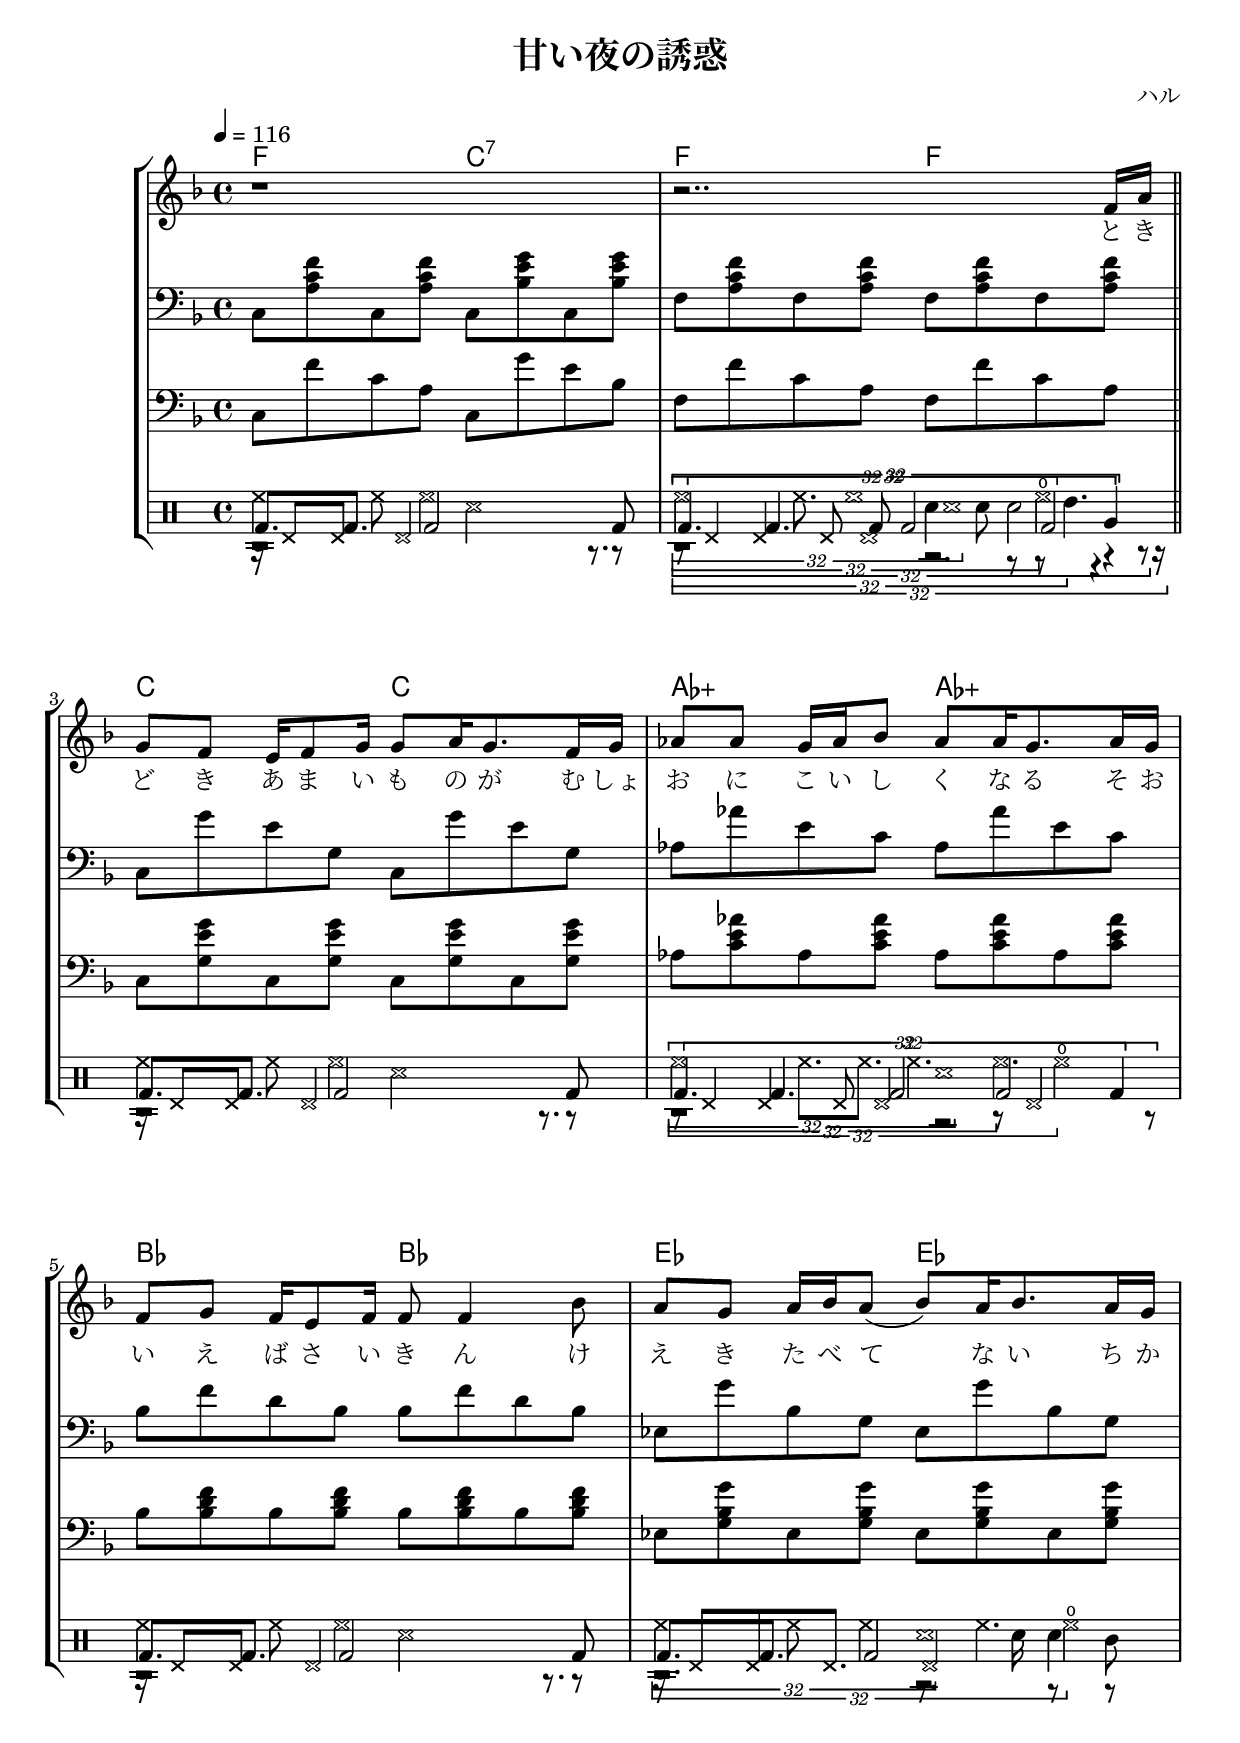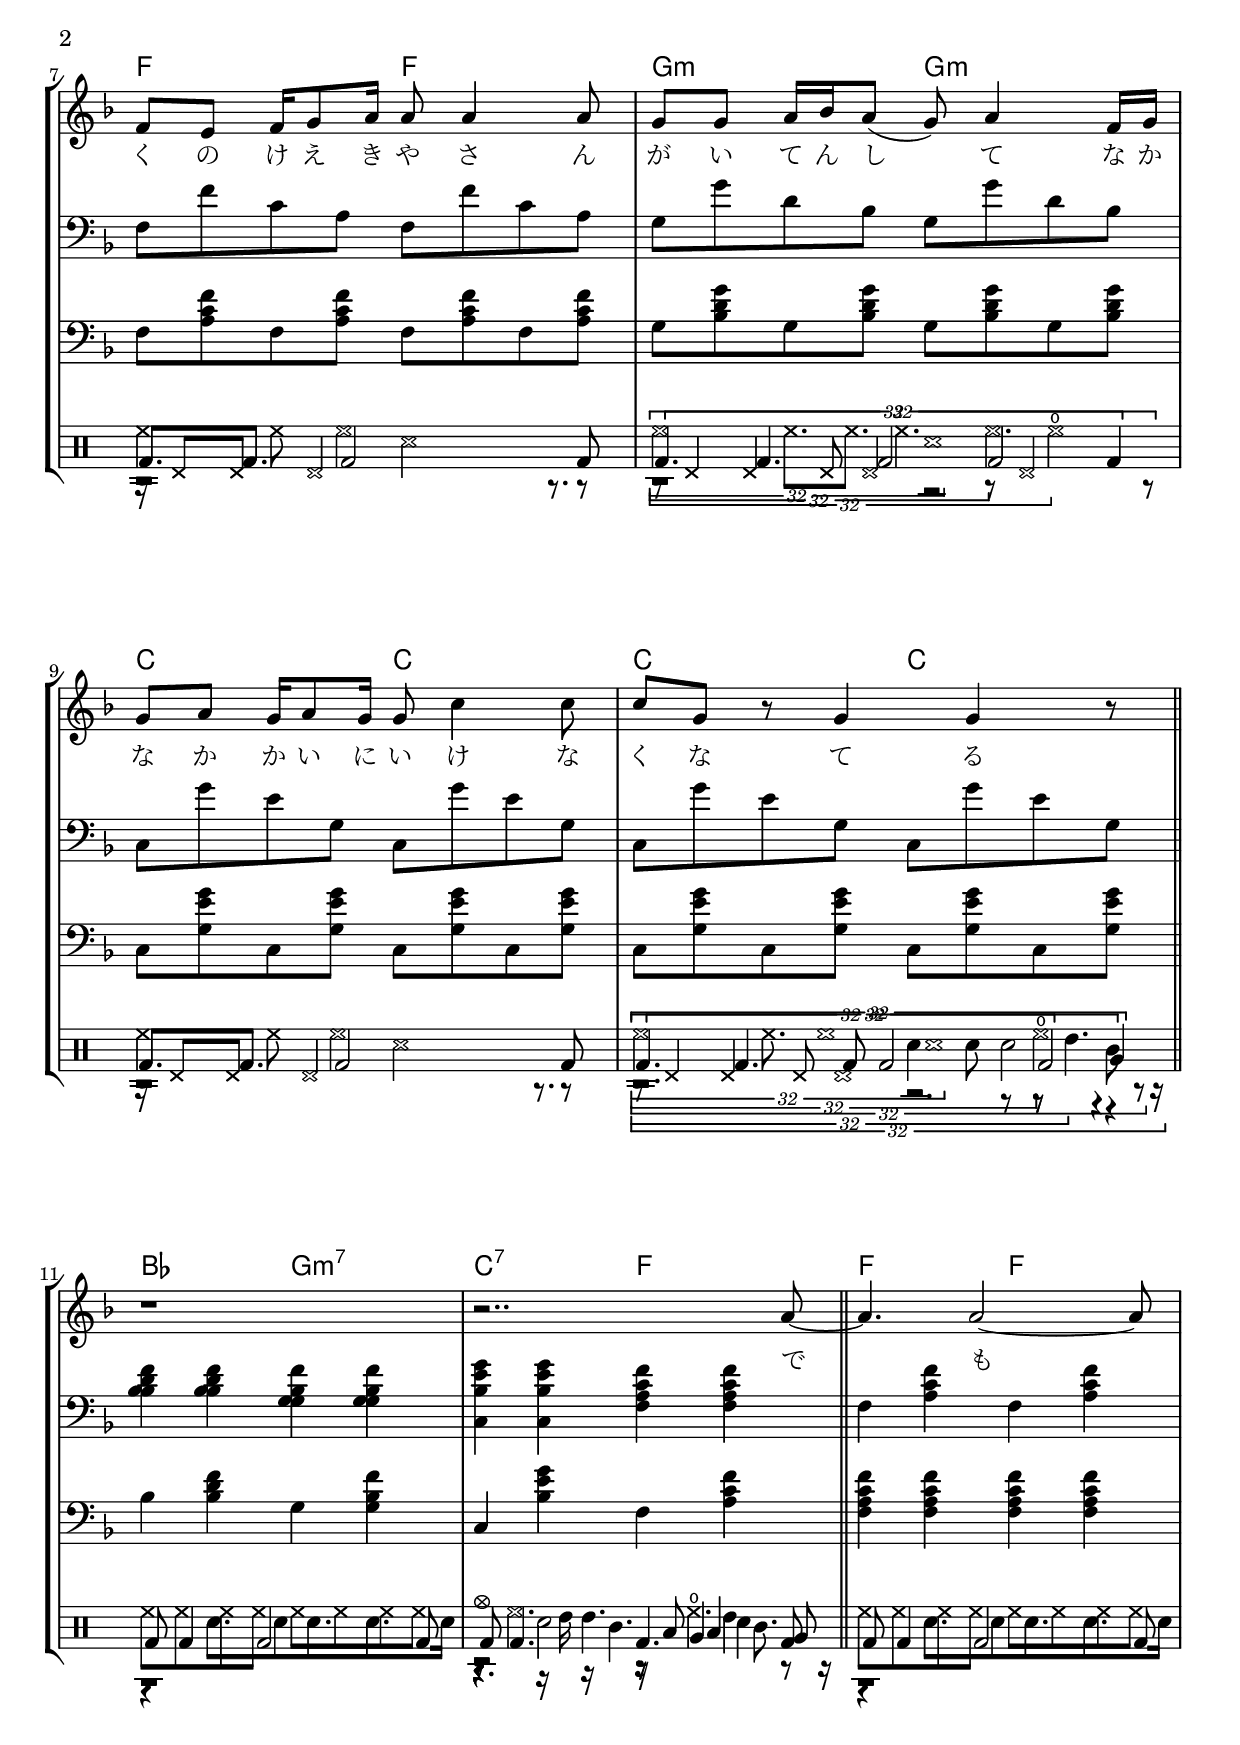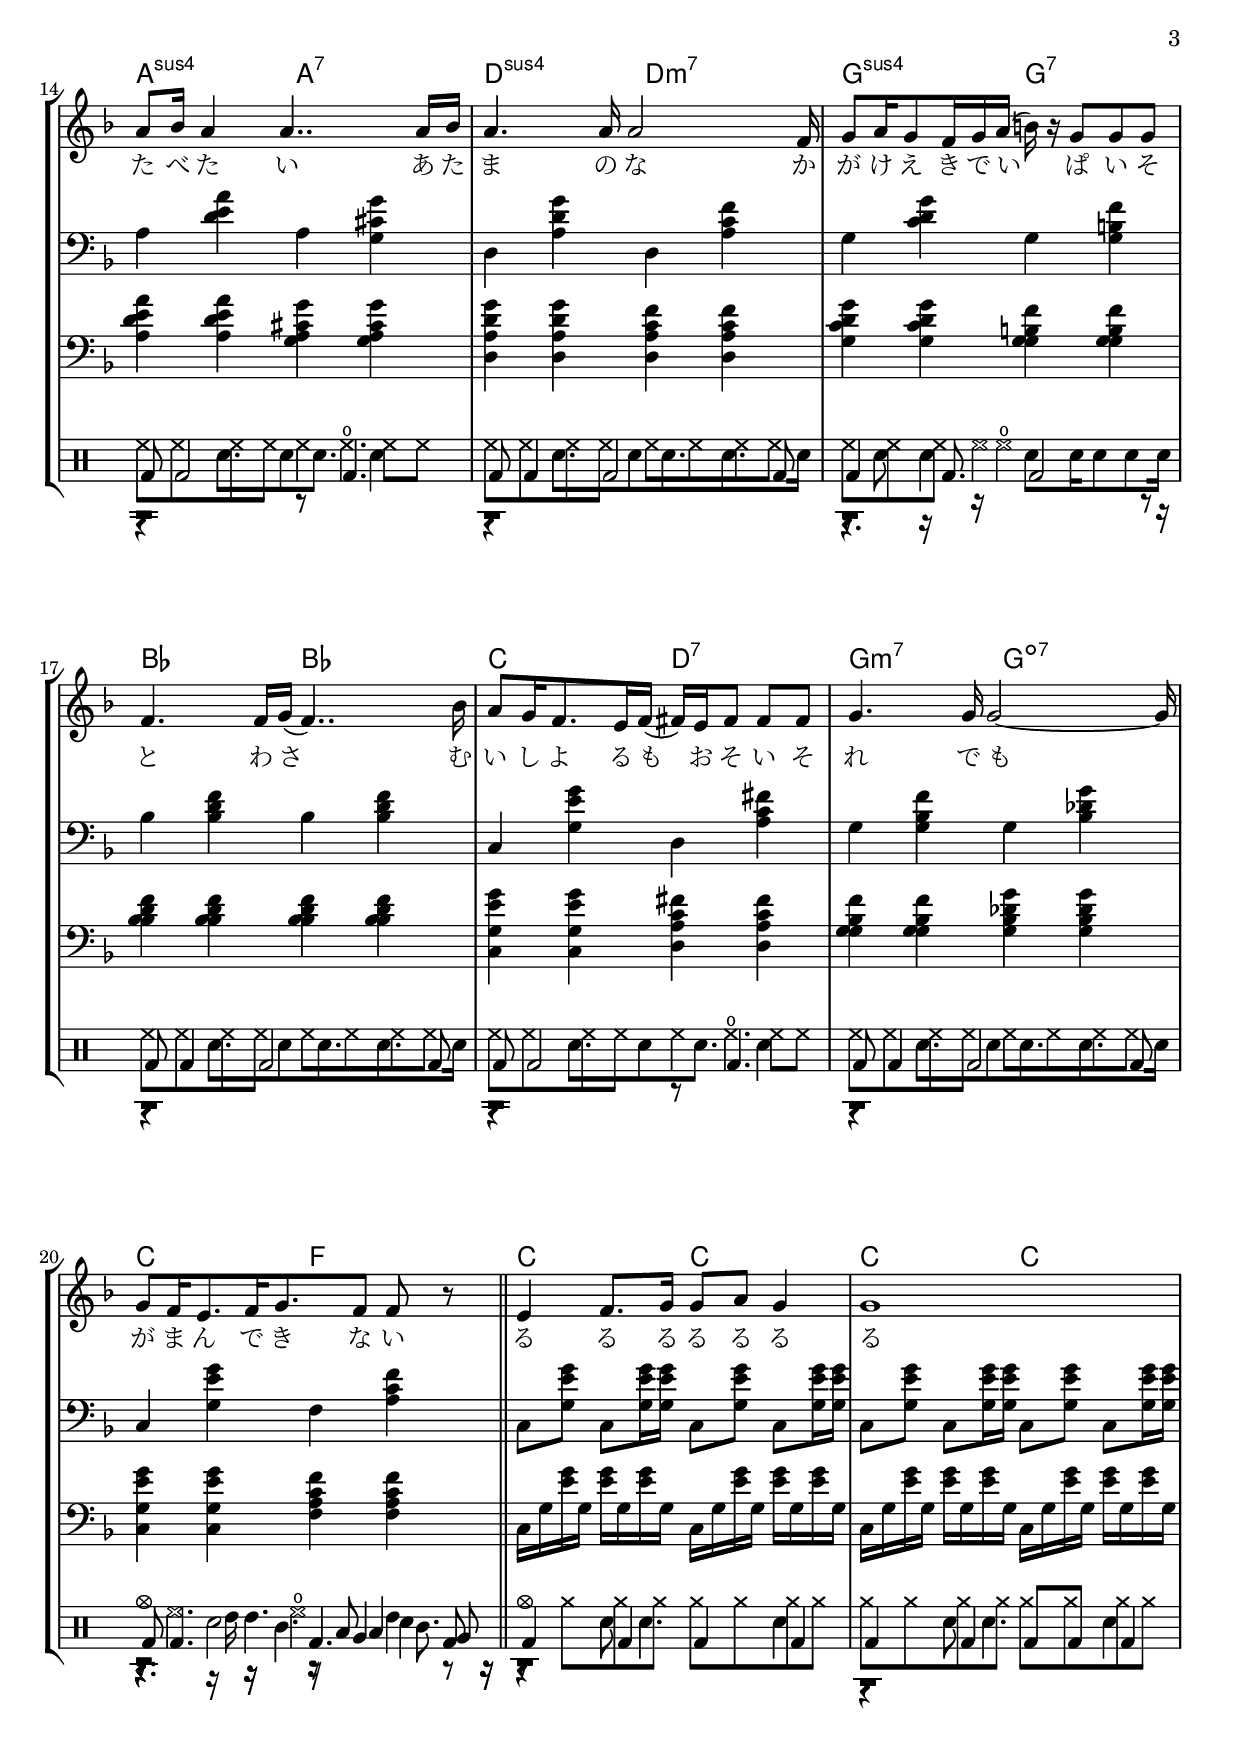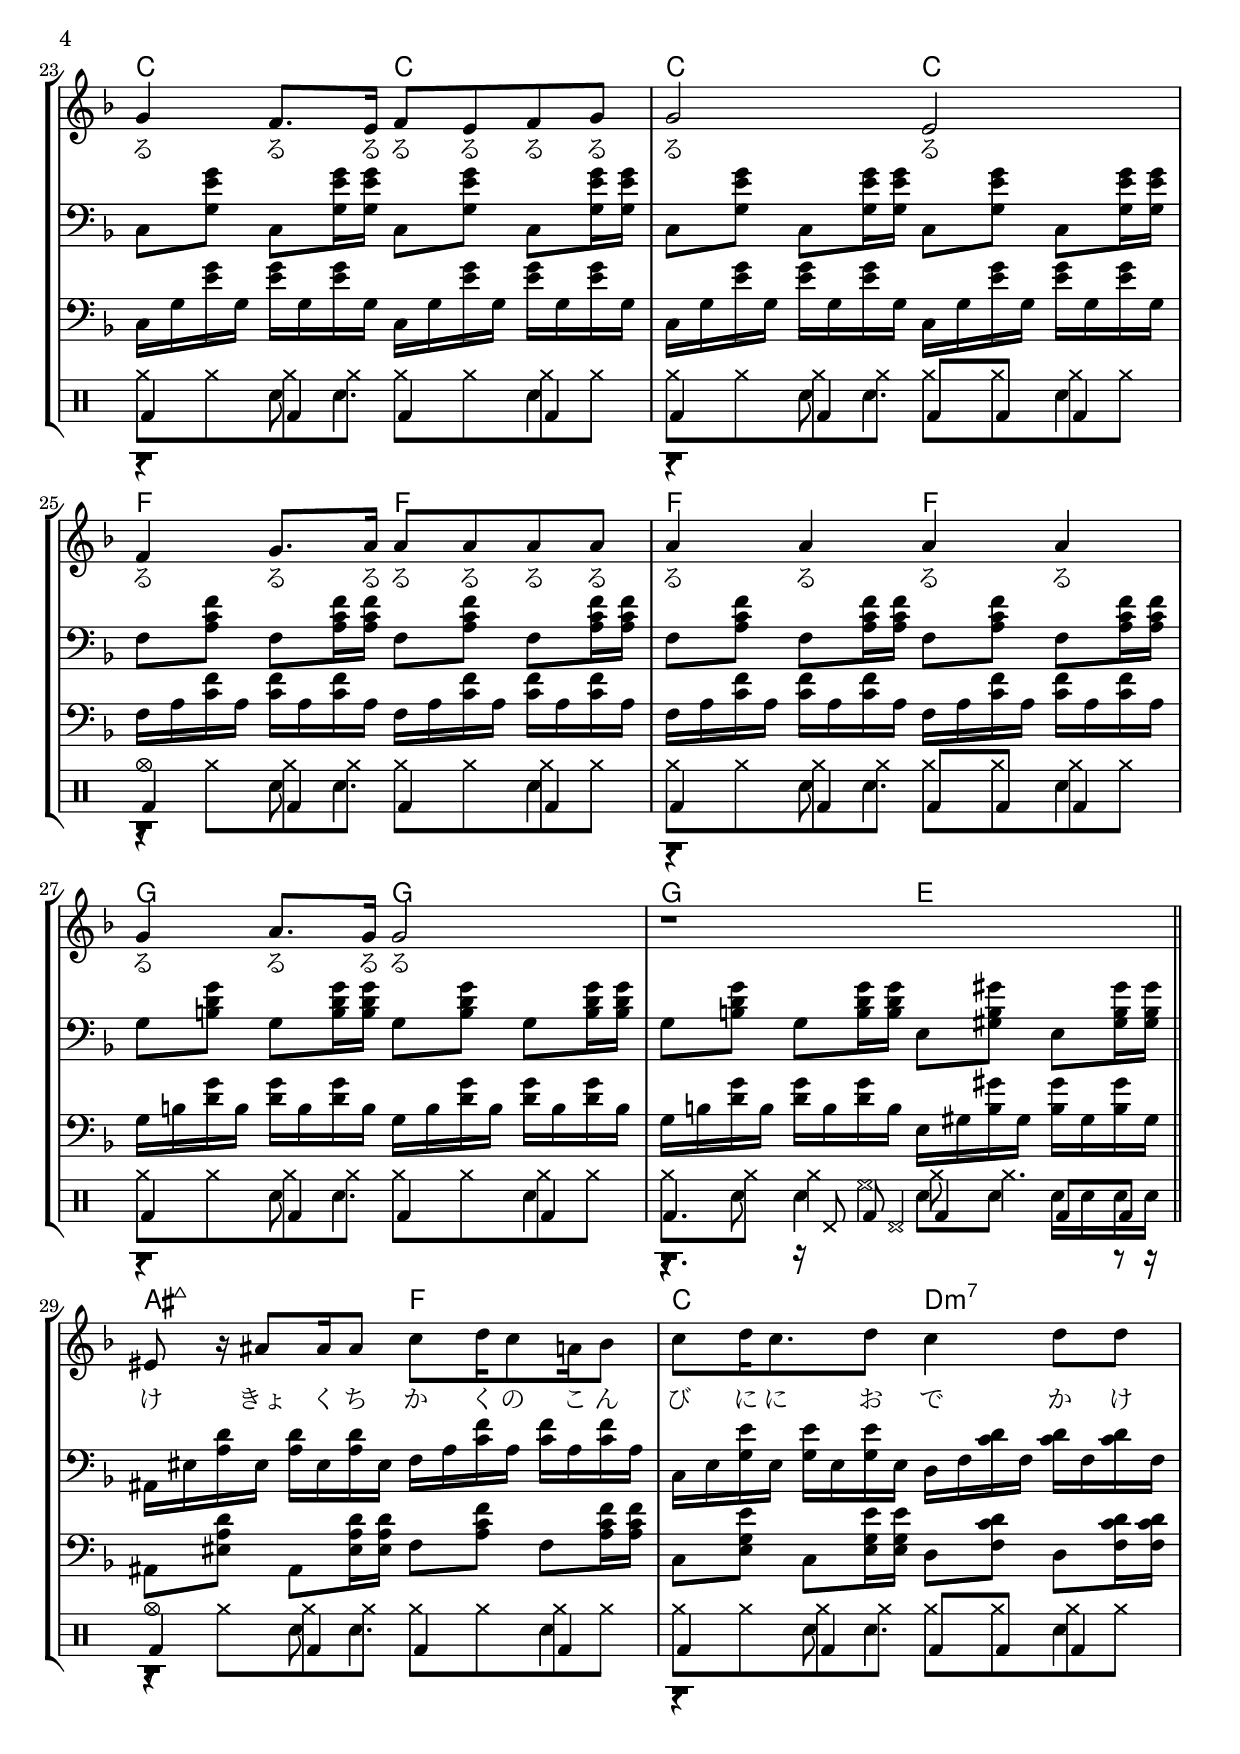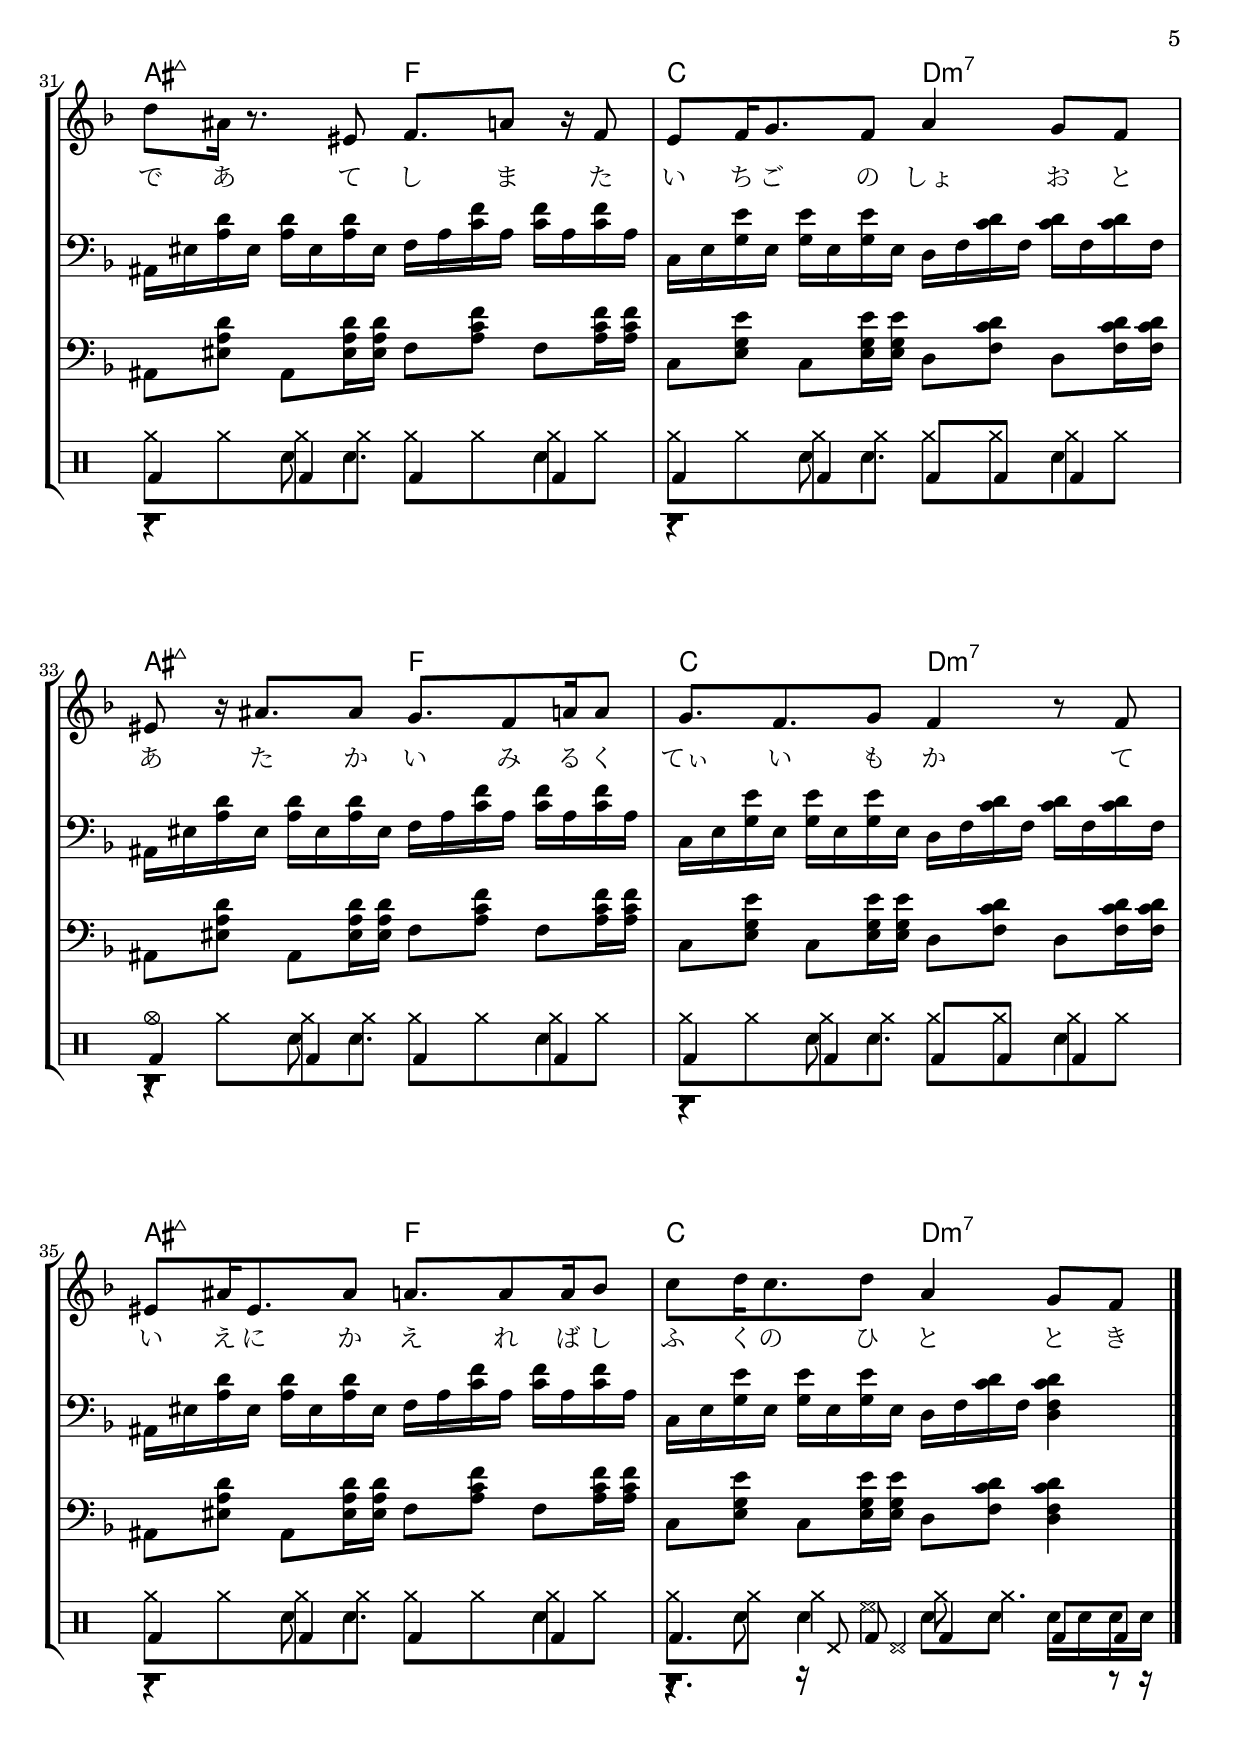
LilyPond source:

\version "2.12.1"

\header {
	title = \markup {甘い夜の誘惑}
	composer = \markup \center-column {ハル}
}

harmony = \chordmode {
	f2 c:7 f f 

	c c as:aug as:aug bes bes es es f f g:m g:m c c c c 

	bes g:min7 c:7 f 

	f f a:sus4 a:7 d:sus4 d:min7 g:sus4 g:7 bes bes c d:7 g:min7 g:dim7 c f 

	c c c c c c c c f f f f g g g e 

	ais:maj7 f c d:min7 ais:maj7 f c d:min7 ais:maj7 f c d:min7 ais:maj7 f c d:min7 
}

melody = {
	\key f \major
	\tempo 4 = 116
	r1 | r2.. 
	\set Staff.midiInstrument = #"fss0.34"
	f'16  a'16 
	g'8  f'8  e'16  f'8  g'16  g'8  a'16  g'8.  f'16  g'16 
	as'8  as'8  g'16  as'16  bes'8  as'8  as'16  g'8.  as'16  g'16 
	f'8  g'8  f'16  e'8  f'16  f'8  f'4  bes'8 
	a'8  g'8  a'16  bes'16  a'8  (bes'8)  a'16  bes'8.  a'16  g'16 
	f'8  e'8  f'16  g'8  a'16  a'8  a'4  a'8 
	g'8  g'8  a'16  bes'16  a'8  (g'8)  a'4  f'16  g'16 
	g'8  a'8  g'16  a'8  g'16  g'8  c''4  c''8 
	c''8  g'8  r8  g'4  g'4  	r8 	r1 | r2.. 
	\set Staff.midiInstrument = #"fss0.34"
	a'8~ 
	a'4.  a'2~a'8 
	a'8  bes'16  a'4  a'4..  a'16  bes'16 
	a'4.  a'16  a'2  f'16 
	g'8  a'16  g'8  f'16  g'16  a'16  (b'16)  r16  g'8  g'8  g'8 
	f'4.  f'16  g'16  (f'4..)  bes'16 
	a'8  g'16  f'8.  e'16  f'16  (fis'16)  e'16  fis'8  fis'8  fis'8 
	g'4.  g'16  g'2~g'16 
	g'8  f'16  e'8.  f'16  g'8.  f'8  f'8  	r8 	\set Staff.midiInstrument = #"Harmonica"
	 e'4  f'8.  g'16  g'8  a'8  g'4 
	g'1 
	g'4  f'8.  e'16  f'8  e'8  f'8  g'8 
	g'2  e'2 
	f'4  g'8.  a'16  a'8  a'8  a'8  a'8 
	a'4  a'4  a'4  a'4 
	g'4  a'8.  g'16  g'2
	r1 	\set Staff.midiInstrument = #"fss0.34"
	 eis'8  r16  ais'8  ais'16  ais'8  c''8  d''16  c''8  a'16  bes'8 
	c''8  d''16  c''8.  d''8  c''4  d''8  d''8 
	d''8  ais'16  r8.  eis'8  f'8.  a'8  r16  f'8 
	e'8  f'16  g'8.  f'8  a'4  g'8  f'8 
	eis'8  r16  ais'8.  ais'8  g'8.  f'8  a'16  a'8 
	g'8.  f'8.  g'8  f'4  r8  f'8 
	eis'8  ais'16  eis'8.  ais'8  a'8.  a'8  a'16  bes'8 
	c''8  d''16  c''8.  d''8  a'4  g'8  f'8
	\bar "|."
}

words = \lyricmode {
	
	と  き  ど  き  あ  ま  い  も  の  が  む  しょ  お  に  こ  い  し  く  な  る  そ  お  い  え  ば  さ  い  き  ん  け  え  き  た  べ  て  な  い  ち  か  く  の  け  え  き  や  さ  ん  が  い  て  ん  し  て  な  か  な  か  か  い  に  い  け  な  く  な  て  る  
	
	で  も  た  べ  た  い  あ  た  ま  の  な  か  が  け  え  き  で  い  ぱ  い  そ  と  わ  さ  む  い  し  よ  る  も  お  そ  い  そ  れ  で  も  が  ま  ん  で  き  な  い  
	る  る  る  る  る  る  る  る  る  る  る  る  る  る  る  る  る  る  る  る  る  る  る  る  る  る  る  る  る  る  る  
	け  きょ  く  ち  か  く  の  こ  ん  び  に  に  お  で  か  け  で  あ  て  し  ま  た  い  ち  ご  の  しょ  お  と  あ  た  か  い  み  る  く  てぃ  い  も  か  て  い  え  に  か  え  れ  ば  し  ふ  く  の  ひ  と  と  き  
}

tempochange = {
	\tempo 4 = 116
	r1 | r1 \bar "||"
	\tempo 4 = 116
	r1 | r1 | r1 | r1 | r1 | r1 | r1 | r1 \bar "||"
	\tempo 4 = 116
	r1 | r1 \bar "||"
	\tempo 4 = 116
	r1 | r1 | r1 | r1 | r1 | r1 | r1 | r1 \bar "||"
	\tempo 4 = 116
	r1 | r1 | r1 | r1 | r1 | r1 | r1 | r1 \bar "||"
	\tempo 4 = 116
	r1 | r1 | r1 | r1 | r1 | r1 | r1 | r1 \bar "|."
}

mainacc = {
	\clef bass
	\set Staff.midiInstrument = #"Soprano Sax"
	\key f \major
	\tempo 4 = 116
	c8 <a c' f'> c <a c' f'>
	c8 <bes e' g'> c <bes e' g'>
	f8 <a c' f'> f <a c' f'>
	f8 <a c' f'> f <a c' f'>
	\bar "||"

	\set Staff.midiInstrument = #"Soprano Sax"
	c8 g' e' g
	c8 g' e' g
	as8 as' e' c'
	as8 as' e' c'
	bes8 f' d' bes
	bes8 f' d' bes
	es8 g' bes g
	es8 g' bes g
	f8 f' c' a
	f8 f' c' a
	g8 g' d' bes
	g8 g' d' bes
	c8 g' e' g
	c8 g' e' g
	c8 g' e' g
	c8 g' e' g
	\bar "||"

	\set Staff.midiInstrument = #"Synthbrass 1"
	<bes bes d' f'>4 <bes bes d' f'>4
	<g g bes f'>4 <g g bes f'>4
	<c bes e' g'>4 <c bes e' g'>4
	<f a c' f'>4 <f a c' f'>4
	\bar "||"

	\set Staff.midiInstrument = #"Synthbrass 1"
	f4 <a c' f'>4
	f4 <a c' f'>4
	a4 <d' e' a'>4
	a4 <g cis' g'>4
	d4 <a d' g'>4
	d4 <a c' f'>4
	g4 <c' d' g'>4
	g4 <g b f'>4
	bes4 <bes d' f'>4
	bes4 <bes d' f'>4
	c4 <g e' g'>4
	d4 <a c' fis'>4
	g4 <g bes f'>4
	g4 <bes des' g'>4
	c4 <g e' g'>4
	f4 <a c' f'>4
	\bar "||"

	\set Staff.midiInstrument = #"Synthstrings 1"
	c8 <g e' g'> c <g e' g'>16 <g e' g'>
	c8 <g e' g'> c <g e' g'>16 <g e' g'>
	c8 <g e' g'> c <g e' g'>16 <g e' g'>
	c8 <g e' g'> c <g e' g'>16 <g e' g'>
	c8 <g e' g'> c <g e' g'>16 <g e' g'>
	c8 <g e' g'> c <g e' g'>16 <g e' g'>
	c8 <g e' g'> c <g e' g'>16 <g e' g'>
	c8 <g e' g'> c <g e' g'>16 <g e' g'>
	f8 <a c' f'> f <a c' f'>16 <a c' f'>
	f8 <a c' f'> f <a c' f'>16 <a c' f'>
	f8 <a c' f'> f <a c' f'>16 <a c' f'>
	f8 <a c' f'> f <a c' f'>16 <a c' f'>
	g8 <b d' g'> g <b d' g'>16 <b d' g'>
	g8 <b d' g'> g <b d' g'>16 <b d' g'>
	g8 <b d' g'> g <b d' g'>16 <b d' g'>
	e8 <gis b gis'> e <gis b gis'>16 <gis b gis'>
	\bar "||"

	\set Staff.midiInstrument = #"Synthstrings 1"
	ais,16 eis <a d'> eis <a d'> eis <a d'> eis
	f16 a <c' f'> a <c' f'> a <c' f'> a
	c16 e <g e'> e <g e'> e <g e'> e
	d16 f <c' d'> f <c' d'> f <c' d'> f
	ais,16 eis <a d'> eis <a d'> eis <a d'> eis
	f16 a <c' f'> a <c' f'> a <c' f'> a
	c16 e <g e'> e <g e'> e <g e'> e
	d16 f <c' d'> f <c' d'> f <c' d'> f
	ais,16 eis <a d'> eis <a d'> eis <a d'> eis
	f16 a <c' f'> a <c' f'> a <c' f'> a
	c16 e <g e'> e <g e'> e <g e'> e
	d16 f <c' d'> f <c' d'> f <c' d'> f
	ais,16 eis <a d'> eis <a d'> eis <a d'> eis
	f16 a <c' f'> a <c' f'> a <c' f'> a
	c16 e <g e'> e <g e'> e <g e'> e
	d16 f <c' d'> f <d f c' d'>4
	\bar "|."
}

subacc = {
	\clef bass
	\set Staff.midiInstrument = #"Vibraphone"
	\key f \major
	\tempo 4 = 116
	c8 f' c' a
	c8 g' e' bes
	f8 f' c' a
	f8 f' c' a
	\bar "||"

	\set Staff.midiInstrument = #"Vibraphone"
	c8 <g e' g'> c <g e' g'>
	c8 <g e' g'> c <g e' g'>
	as8 <c' e' as'> as <c' e' as'>
	as8 <c' e' as'> as <c' e' as'>
	bes8 <bes d' f'> bes <bes d' f'>
	bes8 <bes d' f'> bes <bes d' f'>
	es8 <g bes g'> es <g bes g'>
	es8 <g bes g'> es <g bes g'>
	f8 <a c' f'> f <a c' f'>
	f8 <a c' f'> f <a c' f'>
	g8 <bes d' g'> g <bes d' g'>
	g8 <bes d' g'> g <bes d' g'>
	c8 <g e' g'> c <g e' g'>
	c8 <g e' g'> c <g e' g'>
	c8 <g e' g'> c <g e' g'>
	c8 <g e' g'> c <g e' g'>
	\bar "||"

	\set Staff.midiInstrument = #"Steel Drums"
	bes4 <bes d' f'>4
	g4 <g bes f'>4
	c4 <bes e' g'>4
	f4 <a c' f'>4
	\bar "||"

	\set Staff.midiInstrument = #"Steel Drums"
	<f a c' f'>4 <f a c' f'>4
	<f a c' f'>4 <f a c' f'>4
	<a d' e' a'>4 <a d' e' a'>4
	<a g cis' g'>4 <a g cis' g'>4
	<d a d' g'>4 <d a d' g'>4
	<d a c' f'>4 <d a c' f'>4
	<g c' d' g'>4 <g c' d' g'>4
	<g g b f'>4 <g g b f'>4
	<bes bes d' f'>4 <bes bes d' f'>4
	<bes bes d' f'>4 <bes bes d' f'>4
	<c g e' g'>4 <c g e' g'>4
	<d a c' fis'>4 <d a c' fis'>4
	<g g bes f'>4 <g g bes f'>4
	<g bes des' g'>4 <g bes des' g'>4
	<c g e' g'>4 <c g e' g'>4
	<f a c' f'>4 <f a c' f'>4
	\bar "||"

	\set Staff.midiInstrument = #"Reed organ"
	c16 g <e' g'> g <e' g'> g <e' g'> g
	c16 g <e' g'> g <e' g'> g <e' g'> g
	c16 g <e' g'> g <e' g'> g <e' g'> g
	c16 g <e' g'> g <e' g'> g <e' g'> g
	c16 g <e' g'> g <e' g'> g <e' g'> g
	c16 g <e' g'> g <e' g'> g <e' g'> g
	c16 g <e' g'> g <e' g'> g <e' g'> g
	c16 g <e' g'> g <e' g'> g <e' g'> g
	f16 a <c' f'> a <c' f'> a <c' f'> a
	f16 a <c' f'> a <c' f'> a <c' f'> a
	f16 a <c' f'> a <c' f'> a <c' f'> a
	f16 a <c' f'> a <c' f'> a <c' f'> a
	g16 b <d' g'> b <d' g'> b <d' g'> b
	g16 b <d' g'> b <d' g'> b <d' g'> b
	g16 b <d' g'> b <d' g'> b <d' g'> b
	e16 gis <b gis'> gis <b gis'> gis <b gis'> gis
	\bar "||"

	\set Staff.midiInstrument = #"Reed organ"
	ais,8 <eis a d'> ais, <eis a d'>16 <eis a d'>
	f8 <a c' f'> f <a c' f'>16 <a c' f'>
	c8 <e g e'> c <e g e'>16 <e g e'>
	d8 <f c' d'> d <f c' d'>16 <f c' d'>
	ais,8 <eis a d'> ais, <eis a d'>16 <eis a d'>
	f8 <a c' f'> f <a c' f'>16 <a c' f'>
	c8 <e g e'> c <e g e'>16 <e g e'>
	d8 <f c' d'> d <f c' d'>16 <f c' d'>
	ais,8 <eis a d'> ais, <eis a d'>16 <eis a d'>
	f8 <a c' f'> f <a c' f'>16 <a c' f'>
	c8 <e g e'> c <e g e'>16 <e g e'>
	d8 <f c' d'> d <f c' d'>16 <f c' d'>
	ais,8 <eis a d'> ais, <eis a d'>16 <eis a d'>
	f8 <a c' f'> f <a c' f'>16 <a c' f'>
	c8 <e g e'> c <e g e'>16 <e g e'>
	d8 <f c' d'>8 <d f c' d'>4
	\bar "|."
}

percA = {
	\drummode {
	hh4 hh8 hh2 r8  |\times 16/32{ hh2 hh8. hh1 r4 r16 } \bar "||"
	hh4 hh8 hh2 r8  |\times 16/32{ hh2 hh8. hh8. hh4. hh2. } |hh4 hh8 hh2 r8  |hh4 hh8 hh4 hh4.  |hh4 hh8 hh2 r8  |\times 16/32{ hh2 hh8. hh8. hh4. hh2. } |hh4 hh8 hh2 r8  |\times 16/32{ hh2 hh8. hh1 r4 r16 } \bar "||"
	hh8 hh8 hh8 hh8 hh8 hh8 hh8 hh8  |r8 hh2. r8  \bar "||"
	hh8 hh8 hh8 hh8 hh8 hh8 hh8 hh8  |hh8 hh8 hh8 hh8 hh4 hh8 hh8  |hh8 hh8 hh8 hh8 hh8 hh8 hh8 hh8  |hh8 hh8 hh8 hh2 r8  |hh8 hh8 hh8 hh8 hh8 hh8 hh8 hh8  |hh8 hh8 hh8 hh8 hh4 hh8 hh8  |hh8 hh8 hh8 hh8 hh8 hh8 hh8 hh8  |r8 hh2. r8  \bar "||"
	r8 cymr8 cymr8 cymr8 cymr8 cymr8 cymr8 cymr8  |cymr8 cymr8 cymr8 cymr8 cymr8 cymr8 cymr8 cymr8  |cymr8 cymr8 cymr8 cymr8 cymr8 cymr8 cymr8 cymr8  |cymr8 cymr8 cymr8 cymr8 cymr8 cymr8 cymr8 cymr8  |r8 cymr8 cymr8 cymr8 cymr8 cymr8 cymr8 cymr8  |cymr8 cymr8 cymr8 cymr8 cymr8 cymr8 cymr8 cymr8  |cymr8 cymr8 cymr8 cymr8 cymr8 cymr8 cymr8 cymr8  |cymr8 cymr8 cymr4 cymr8 cymr4.  \bar "||"
	r8 cymr8 cymr8 cymr8 cymr8 cymr8 cymr8 cymr8  |cymr8 cymr8 cymr8 cymr8 cymr8 cymr8 cymr8 cymr8  |cymr8 cymr8 cymr8 cymr8 cymr8 cymr8 cymr8 cymr8  |cymr8 cymr8 cymr8 cymr8 cymr8 cymr8 cymr8 cymr8  |r8 cymr8 cymr8 cymr8 cymr8 cymr8 cymr8 cymr8  |cymr8 cymr8 cymr8 cymr8 cymr8 cymr8 cymr8 cymr8  |cymr8 cymr8 cymr8 cymr8 cymr8 cymr8 cymr8 cymr8  |cymr8 cymr8 cymr4 cymr8 cymr4.  \bar "|."
	}
}

percB = {
	\drummode {
	r16 hhp8 hhp8 hhp2 r8.  |\times 16/32{ r8 hhp4 hhp4 hhp8 hhp1 r4 } \bar "||"
	r16 hhp8 hhp8 hhp2 r8.  |\times 16/32{ r8 hhp4 hhp4 hhp8 hhp2 r8 hhp2 r8 } |r16 hhp8 hhp8 hhp2 r8.  |r16 hhp8 hhp8 hhp8. hhp2  |r16 hhp8 hhp8 hhp2 r8.  |\times 16/32{ r8 hhp4 hhp4 hhp8 hhp2 r8 hhp2 r8 } |r16 hhp8 hhp8 hhp2 r8.  |\times 16/32{ r8 hhp4 hhp4 hhp8 hhp1 r4 } \bar "||"
	r4 sn8. sn8 sn8. sn8. sn16  |r4 sn2 sn4  \bar "||"
	r4 sn8. sn8 sn8. sn8. sn16  |r4 sn8. sn8 sn8. sn4  |r4 sn8. sn8 sn8. sn8. sn16  |r8 sn8 sn4 sn8 sn16 sn8 sn8 sn16  |r4 sn8. sn8 sn8. sn8. sn16  |r4 sn8. sn8 sn8. sn4  |r4 sn8. sn8 sn8. sn8. sn16  |r4 sn2 sn4  \bar "||"
	r4 sn8 sn4. sn4  |r4 sn8 sn4. sn4  |r4 sn8 sn4. sn4  |r4 sn8 sn4. sn4  |r4 sn8 sn4. sn4  |r4 sn8 sn4. sn4  |r4 sn8 sn4. sn4  |r8 sn8 sn4 sn8 sn8 sn16 sn16 sn16 sn16  \bar "||"
	r4 sn8 sn4. sn4  |r4 sn8 sn4. sn4  |r4 sn8 sn4. sn4  |r4 sn8 sn4. sn4  |r4 sn8 sn4. sn4  |r4 sn8 sn4. sn4  |r4 sn8 sn4. sn4  |r8 sn8 sn4 sn8 sn8 sn16 sn16 sn16 sn16  \bar "|."
	}
}

percC = {
	\drummode {
	r1  |\times 16/32{ r1 r2 hho2 } \bar "||"
	r1  |\times 16/32{ r1 r2 hho2 } |r1  |\times 16/32{ r1 r2 hho2 } |r1  |\times 16/32{ r1 r2 hho2 } |r1  |\times 16/32{ r1 r2 hho2 } \bar "||"
	bd8 bd4 bd2 bd8  |bd8 bd4. bd4. bd8  \bar "||"
	bd8 bd4 bd2 bd8  |bd8 bd2 bd4.  |bd8 bd4 bd2 bd8  |bd4 r16 bd8. bd2  |bd8 bd4 bd2 bd8  |bd8 bd2 bd4.  |bd8 bd4 bd2 bd8  |bd8 bd4. bd4. bd8  \bar "||"
	bd4 bd4 bd4 bd4  |bd4 bd4 bd8 bd8 bd4  |bd4 bd4 bd4 bd4  |bd4 bd4 bd8 bd8 bd4  |bd4 bd4 bd4 bd4  |bd4 bd4 bd8 bd8 bd4  |bd4 bd4 bd4 bd4  |bd4. bd8 bd4 bd8 bd8  \bar "||"
	bd4 bd4 bd4 bd4  |bd4 bd4 bd8 bd8 bd4  |bd4 bd4 bd4 bd4  |bd4 bd4 bd8 bd8 bd4  |bd4 bd4 bd4 bd4  |bd4 bd4 bd8 bd8 bd4  |bd4 bd4 bd4 bd4  |bd4. bd8 bd4 bd8 bd8  \bar "|."
	}
}

percD = {
	\drummode {
	bd8. bd8. bd2 bd8  |\times 16/32{ bd4. bd4. bd8 bd2 r8 bd2 } \bar "||"
	bd8. bd8. bd2 bd8  |\times 16/32{ bd4. bd4. bd2 bd2 bd4 } |bd8. bd8. bd2 bd8  |bd8. bd8. bd2 r8  |bd8. bd8. bd2 bd8  |\times 16/32{ bd4. bd4. bd2 bd2 bd4 } |bd8. bd8. bd2 bd8  |\times 16/32{ bd4. bd4. bd8 bd2 r8 bd2 } \bar "||"
	r1  |r2 r8 hho4.  \bar "||"
	r1  |r2 r8 hho4.  |r1  |r4. r16 hho2 r16  |r1  |r2 r8 hho4.  |r1  |r4. r16 hho2 r16  \bar "||"
	cymc1  |r1 |r1 |r1 |cymc1  |r1 |r1 |r1 \bar "||"
	cymc1  |r1 |r1 |r1 |cymc1  |r1 |r1 |r1 \bar "|."
	}
}

percE = {
	\drummode {
	r2 ss2  |\times 16/32{ r1 ss1 } \bar "||"
	r2 ss2  |\times 16/32{ r1 ss1 } |r2 ss2  |\times 16/32{ r1 ss1 } |r2 ss2  |\times 16/32{ r1 ss1 } |r2 ss2  |\times 16/32{ r1 ss1 } \bar "||"
	r1 |cymc1  \bar "||"
	r1 |r1 |r1 |r1 |r1 |r1 |r1 |cymc1  \bar "||"
	r1 |r1 |r1 |r1 |r1 |r1 |r1 |r4 r16 hhp8 hhp2 r16  \bar "||"
	r1 |r1 |r1 |r1 |r1 |r1 |r1 |r4 r16 hhp8 hhp2 r16  \bar "|."
	}
}

percF = {
	\drummode {
	r1 |\times 16/32{ r1 sn4 sn8 sn2 r8 } \bar "||"
	r1 |r1 |r1 |r2 r8. sn16 sn4  |r1 |r1 |r1 |\times 16/32{ r1 sn4 sn8 sn2 r8 } \bar "||"
	r1 |r4 r16 tommh16 tommh4. tommh4  \bar "||"
	r1 |r1 |r1 |r1 |r1 |r1 |r1 |r4 r16 tommh16 tommh4. tommh4  \bar "||"
	r1 |r1 |r1 |r1 |r1 |r1 |r1 |r4. hh2 r8  \bar "||"
	r1 |r1 |r1 |r1 |r1 |r1 |r1 |r4. hh2 r8  \bar "|."
	}
}

percG = {
	\drummode {
	r1 |r1 \bar "||"
	r1 |r1 |r1 |r2. r8 tomml8  |r1 |r1 |r1 |r2. r8 tomml8  \bar "||"
	r1 |r4. r16 tomml4. tomml8.  \bar "||"
	r1 |r1 |r1 |r1 |r1 |r1 |r1 |r4. r16 tomml4. tomml8.  \bar "||"
	r1 | r1 | r1 | r1 | r1 | r1 | r1 | r1 \bar "||"
	r1 | r1 | r1 | r1 | r1 | r1 | r1 | r1 \bar "|."
	}
}

percH = {
	\drummode {
	r1 |\times 16/32{ r1 r2 r8 tommh4. } \bar "||"
	r1 |r1 |r1 |r1 |r1 |r1 |r1 |\times 16/32{ r1 r2 r8 tommh4. } \bar "||"
	r1 |r2 r16 toml8 toml4 r16  \bar "||"
	r1 |r1 |r1 |r1 |r1 |r1 |r1 |r2 r16 toml8 toml4 r16  \bar "||"
	r1 | r1 | r1 | r1 | r1 | r1 | r1 | r1 \bar "||"
	r1 | r1 | r1 | r1 | r1 | r1 | r1 | r1 \bar "|."
	}
}

percI = {
	\drummode {
	r1 |\times 16/32{ r1 r2. tomfh4 } \bar "||"
	r1 |r1 |r1 |r1 |r1 |r1 |r1 |\times 16/32{ r1 r2. tomfh4 } \bar "||"
	r1 |r2 r8 tomfh4 tomfh8  \bar "||"
	r1 |r1 |r1 |r1 |r1 |r1 |r1 |r2 r8 tomfh4 tomfh8  \bar "||"
	r1 | r1 | r1 | r1 | r1 | r1 | r1 | r1 \bar "||"
	r1 | r1 | r1 | r1 | r1 | r1 | r1 | r1 \bar "|."
	}
}

\score {
	<<
		\new StaffGroup <<
			\new ChordNames {\harmony}
			\new Voice = "melody" {\melody}
			\new Lyrics \lyricsto "melody" \words
			\new Staff = "mainacc" {\mainacc}
			\new Staff = "subacc" {\subacc}
			\new DrumStaff <<
				\new DrumVoice {\percA}
				\new DrumVoice {\percB}
				\new DrumVoice {\percC}
				\new DrumVoice {\percD}
				\new DrumVoice {\percE}
				\new DrumVoice {\percF}
				\new DrumVoice {\percG}
				\new DrumVoice {\percH}
				\new DrumVoice {\percI}
			>>
		>>
	>>
	\layout { }
}
